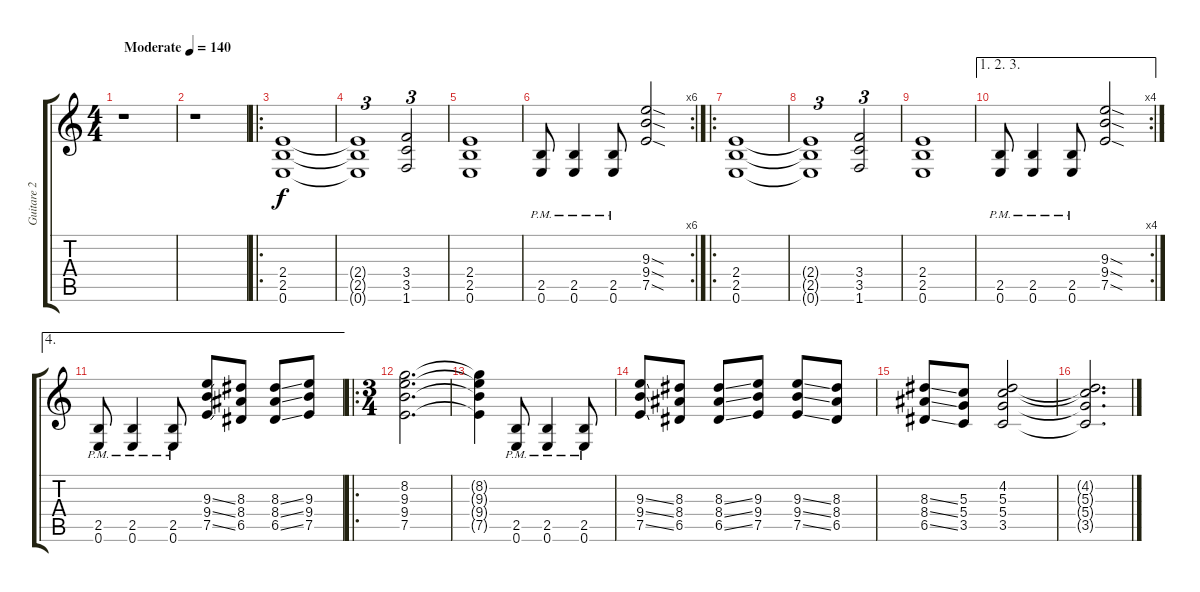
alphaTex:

\track ("Guitare 2" "Guitare 2") {instrument overdrivenguitar}
\staff {score tabs}
\tuning (E4 B3 G3 D3 A2 E2) {hide}
\ts (4 4)
\tempo (140 "Moderate")
\clef g2
\ks c
r.1{dy f instrument overdrivenguitar} |
r.1 |
\ro
(2.4 2.5 0.6).1 |
(2.4{t} 2.5{t} 0.6{t}).1{tu (3 2)} (3.4 3.5 1.6).2{tu (3 2)} |
(2.4 2.5 0.6).1 |
\rc 6
(2.5{pm} 0.6{pm}).8 (2.5{pm} 0.6{pm}).4 (2.5{pm} 0.6{pm}).8 (9.3{sod} 9.4{sod} 7.5{sod}).2 |
\ro
(2.4 2.5 0.6).1 |
(2.4{t} 2.5{t} 0.6{t}).1{tu (3 2)} (3.4 3.5 1.6).2{tu (3 2)} |
(2.4 2.5 0.6).1 |
\ae (1 2 3)
\rc 4
(2.5{pm} 0.6{pm}).8 (2.5{pm} 0.6{pm}).4 (2.5{pm} 0.6{pm}).8 (9.3{sod} 9.4{sod} 7.5{sod}).2 |
\ae 4
(2.5{pm} 0.6{pm}).8 (2.5{pm} 0.6{pm}).4 (2.5{pm} 0.6{pm}).8 (9.3{ss} 9.4{ss} 7.5{ss}).8 (8.3 8.4 6.5).8 (8.3{ss} 8.4{ss} 6.5{ss}).8 (9.3 9.4 7.5).8 |
\ro
\ts (3 4)
(8.2 9.3 9.4 7.5).2{d} |
(8.2{t} 9.3{t} 9.4{t} 7.5{t}).4 (2.5{pm} 0.6{pm}).8 (2.5{pm} 0.6{pm}).4 (2.5{pm} 0.6{pm}).8 |
(9.3{ss} 9.4{ss} 7.5{ss}).8 (8.3 8.4 6.5).8 (8.3{ss} 8.4{ss} 6.5{ss}).8 (9.3 9.4 7.5).8 (9.3{ss} 9.4{ss} 7.5{ss}).8 (8.3 8.4 6.5).8 |
(8.3{ss} 8.4{ss} 6.5{ss}).8 (5.3 5.4 3.5).8 (4.2 5.3 5.4 3.5).2 |
(4.2{t} 5.3{t} 5.4{t} 3.5{t}).2{d}
